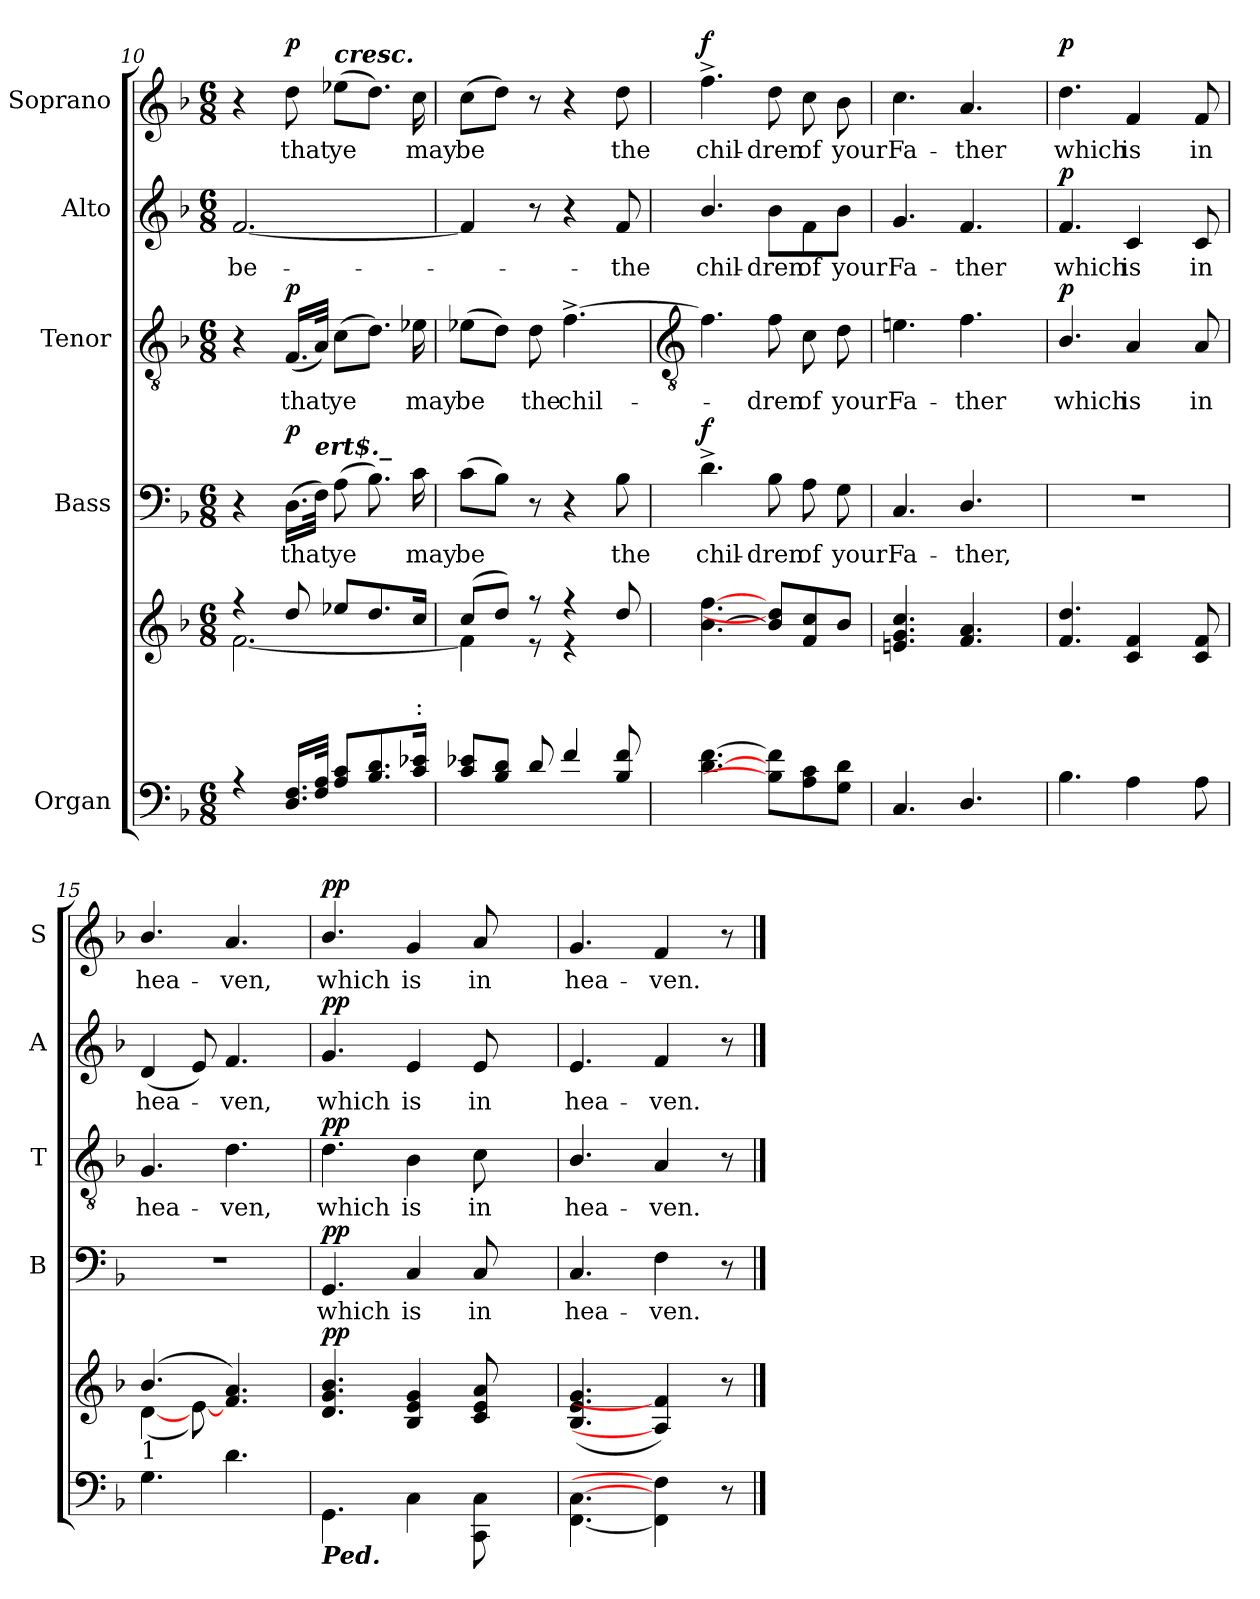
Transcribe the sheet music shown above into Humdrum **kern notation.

**kern	**kern	**text	**text	**dynam	**kern	**text	**dynam	**kern	**text	**dynam	**kern	**text	**dynam	**kern	**text	**dynam
*part5	*part5	*part5	*part5	*part5	*part4	*part4	*part4	*part3	*part3	*part3	*part2	*part2	*part2	*part1	*part1	*part1
*staff6	*staff5	*staff5	*staff5	*staff5/6	*staff4	*staff4	*staff4	*staff3	*staff3	*staff3	*staff2	*staff2	*staff2	*staff1	*staff1	*staff1
*I"Organ	*	*	*	*	*I"Bass	*	*	*I"Tenor	*	*	*I"Alto	*	*	*I"Soprano	*	*
*	*	*	*	*	*I'B	*	*	*I'T	*	*	*I'A	*	*	*I'S	*	*
*clefF4	*clefG2	*	*	*	*clefF4	*	*	*clefGv2	*	*	*clefG2	*	*	*clefG2	*	*
*k[b-]	*k[b-]	*	*	*	*k[b-]	*	*	*k[b-]	*	*	*k[b-]	*	*	*k[b-]	*	*
*F:	*F:	*	*	*	*F:	*	*	*F:	*	*	*F:	*	*	*F:	*	*
*M6/8	*M6/8	*	*	*	*M6/8	*	*	*M6/8	*	*	*M6/8	*	*	*M6/8	*	*
=10	=10	=10	=10	=10	=10	=10	=10	=10	=10	=10	=10	=10	=10	=10	=10	=10
*^	*	*	*	*	*	*	*	*	*	*	*	*	*	*	*	*
!	!LO:N:vis=1	!	!	!	!	!	!	!	!	!	!	!	!LO:LY:b	!	!	!	!
*	*	*^	*	*	*	*	*	*	*	*	*	*	*	*	*	*	*
4r	2.ryy	4r	[2.f\	.	.	.	4r	.	.	4r	.	.	[2.f	be-	.	4r	.	.
!	!	!	!	!	!	!	!	!LO:LY:b	!LO:DY:b	!	!LO:LY:b	!LO:DY:b	!	!	!	!	!LO:LY:b	!LO:DY:b
16.D 16.FLL	.	8dd/	.	.	.	.	(>16.DLL	that	p	(<16.FLL	that	p	.	.	.	8dd	that	p
!	!	!	!	!	!	!	!LO:TX:a:Bi:t=ert$._	!	!	!	!	!	!	!	!	!	!	!
32F 32AJJ	.	.	.	.	.	.	32FJJ)	.	.	32AJJ)	.	.	.	.	.	.	.	.
!	!	!	!	!	!	!	!	!	!	!	!	!	!	!	!	!LO:TX:a:Bi:t=cresc.	!	!
!	!	!	!	!	!	!	!	!LO:LY:b	!	!	!LO:LY:b	!	!	!	!	!	!LO:LY:b	!
8A 8cL	.	8ee-X/L	.	.	.	.	(>8A	ye	.	(>8cL	ye	.	.	.	.	(>8ee-XL	ye	.
8.B- 8.d	.	8.dd/	.	.	.	.	8.B-)	.	.	8.dJ)	.	.	.	.	.	8.ddJ)	.	.
!	!	!	!	!	!LO:LY:b	!	!	!LO:LY:b	!	!	!LO:LY:b	!	!	!	!	!	!LO:LY:b	!
16c 16e-XJ	.	16cc/J	.	.	:	.	16c	may	.	16e-X	may	.	.	.	.	16cc	may	.
=11	=11	=11	=11	=11	=11	=11	=11	=11	=11	=11	=11	=11	=11	=11	=11	=11	=11	=11
!	!LO:N:vis=1	!	!	!	!	!	!	!LO:LY:b	!	!	!LO:LY:b	!	!	!	!	!	!LO:LY:b	!
8c 8e-XL	2.ryy	(>8cc/L	4f\]	.	.	.	(>8cL	be	.	(>8e-XL	be	.	4f]	.	.	(>8ccL	be	.
8B- 8dJ	.	8dd/J)	.	.	.	.	8B-J)	.	.	8dJ)	.	.	.	.	.	8ddJ)	.	.
!	!	!	!	!	!	!	!	!	!	!	!LO:LY:b	!	!	!	!	!	!	!
8d	.	8r	8r	.	.	.	8r	.	.	8d	the	.	8r	.	.	8r	.	.
!	!	!	!	!	!	!	!	!	!	!	!LO:LY:b	!	!	!	!	!	!	!
4f	.	4r	4r	.	.	.	4r	.	.	[4.f^	chil-	.	4r	.	.	4r	.	.
!	!	!	!	!	!	!	!	!LO:LY:b	!	!	!	!	!	!LO:LY:b	!	!	!LO:LY:b	!
8B- 8f	.	8dd/	8ryy	.	.	.	8B-	the	.	.	.	.	8f	the	.	8dd	the	.
!!LO:LB:g=z
=12	=12	=12	=12	=12	=12	=12	=12	=12	=12	=12	=12	=12	=12	=12	=12	=12	=12	=12
*	*	*	*	*	*	*	*	*	*	*clefGv2	*	*	*	*	*	*	*	*
!	!LO:N:vis=1	!	!	!	!	!	!	!LO:LY:b	!LO:DY:b	!	!	!	!	!LO:LY:b	!	!	!LO:LY:b	!LO:DY:b
[4.d\ [4.f\	2.ryy	[4.b-\ [4.ff\	2.ryy	.	.	.	4.d^	chil-	f	4.f]	.	.	4.b-/	chil-	.	4.ff^	chil-	f
!	!	!	!	!	!	!	!	!LO:LY:b	!	!	!LO:LY:b	!	!	!LO:LY:b	!	!	!LO:LY:b	!
8B-\] 8f\]L	.	8b-/] 8dd/]L	.	.	.	.	8B-	-dren	.	8f	dren	.	8b-\L	-dren	.	8dd	-dren	.
!	!	!	!	!	!	!	!	!LO:LY:b	!	!	!LO:LY:b	!	!	!LO:LY:b	!	!	!LO:LY:b	!
8A\ 8c\	.	8f/ 8cc/	.	.	.	.	8A	of	.	8c	of	.	8f\	of	.	8cc	of	.
!	!	!	!	!	!	!	!	!LO:LY:b	!	!	!LO:LY:b	!	!	!LO:LY:b	!	!	!LO:LY:b	!
8G\ 8d\J	.	8b-/J	.	.	.	.	8G	your	.	8d	your	.	8b-\J	your	.	8b-	your	.
=13	=13	=13	=13	=13	=13	=13	=13	=13	=13	=13	=13	=13	=13	=13	=13	=13	=13	=13
!	!	!	!	!	!	!	!	!LO:LY:b	!	!	!LO:LY:b	!	!	!LO:LY:b	!	!	!LO:LY:b	!
4.C/	2ryy	4.en/ 4.g/ 4.cc/	2ryy	.	.	.	4.C	Fa-	.	4.en	Fa--	.	4.g	Fa--	.	4.cc	Fa-	.
!	!	!	!	!	!	!	!	!LO:LY:b	!	!	!LO:LY:b	!	!	!LO:LY:b	!	!	!LO:LY:b	!
4.D/	.	4.f/ 4.a/	.	.	.	.	4.D/	-ther,	.	4.f	-ther	.	4.f	-ther	.	4.a	-ther	.
.	4ryy	.	4ryy	.	.	.	.	.	.	.	.	.	.	.	.	.	.	.
=14	=14	=14	=14	=14	=14	=14	=14	=14	=14	=14	=14	=14	=14	=14	=14	=14	=14	=14
!	!	!	!	!	!	!	!LO:N:vis=1	!	!	!	!LO:LY:b	!LO:DY:b	!	!LO:LY:b	!LO:DY:b	!	!LO:LY:b	!LO:DY:b
4.B-\	2ryy	4.f/ 4.dd/	2ryy	.	.	.	2.r	.	.	4.B-/	which	p	4.f	which	p	4.dd	which	p
!	!	!	!	!	!	!	!	!	!	!	!LO:LY:b	!	!	!LO:LY:b	!	!	!LO:LY:b	!
4A\	.	4c/ 4f/	.	.	.	.	.	.	.	4A	is	.	4c	is	.	4f	is	.
.	4ryy	.	4ryy	.	.	.	.	.	.	.	.	.	.	.	.	.	.	.
!	!	!	!	!	!	!	!	!	!	!	!LO:LY:b	!	!	!LO:LY:b	!	!	!LO:LY:b	!
8A\	.	8c/ 8f/	.	.	.	.	.	.	.	8A	in	.	8c	in	.	8f	in	.
=15	=15	=15	=15	=15	=15	=15	=15	=15	=15	=15	=15	=15	=15	=15	=15	=15	=15	=15
!	!	!LO:TX:b:t=1	!	!	!	!	!	!	!	!	!	!	!	!	!	!	!	!
!	!	!	!	!	!	!	!LO:N:vis=1	!	!	!	!LO:LY:b	!	!	!LO:LY:b	!	!	!LO:LY:b	!
4.G\	2ryy	(>4.b-/	(<[4d\	.	.	.	2.r	.	.	4.G	hea-	.	(<4d	hea-	.	4.b-/	hea-	.
.	.	.	[8e\)	.	.	.	.	.	.	.	.	.	8e)	.	.	.	.	.
!	!	!	!	!	!	!	!	!	!	!	!LO:LY:b	!	!	!LO:LY:b	!	!	!LO:LY:b	!
4.d\	.	4.f/ 4.a/)	8ryy	.	.	.	.	.	.	4.d	-ven,	.	4.f	ven,	.	4.a	-ven,	.
.	4ryy	.	4ryy	.	.	.	.	.	.	.	.	.	.	.	.	.	.	.
=16	=16	=16	=16	=16	=16	=16	=16	=16	=16	=16	=16	=16	=16	=16	=16	=16	=16	=16
!LO:TX:b:Bi:t=Ped.	!	!	!	!	!	!	!	!	!	!	!	!	!	!	!	!	!	!
!	!	!	!	!	!	!LO:DY:b	!	!LO:LY:b	!LO:DY:b	!	!LO:LY:b	!LO:DY:b	!	!LO:LY:b	!LO:DY:b	!	!LO:LY:b	!LO:DY:b
4ryy	4.GG\	4.d/ 4.g/ 4.b-/	2ryy	.	.	pp	4.GG	which	pp	4.d	which	pp	4.g	which	pp	4.b-/	which	pp
8ryy	.	.	.	.	.	.	.	.	.	.	.	.	.	.	.	.	.	.
!	!	!	!	!	!	!	!	!LO:LY:b	!	!	!LO:LY:b	!	!	!LO:LY:b	!	!	!LO:LY:b	!
4ryy	4C\	4B-/ 4e/ 4g/	.	.	.	.	4C	is	.	4B-	is	.	4e	is	.	4g	is	.
.	.	.	4ryy	.	.	.	.	.	.	.	.	.	.	.	.	.	.	.
!	!	!	!	!	!	!	!	!LO:LY:b	!	!	!LO:LY:b	!	!	!LO:LY:b	!	!	!LO:LY:b	!
8ryy	8CC\ 8C\	8c/ 8e/ 8a/	.	.	.	.	8C	in	.	8c	in	.	8e	in	.	8a	in	.
4ryy	4ryy	4ryy	4ryy	.	.	.	4ryy	.	.	4ryy	.	.	4ryy	.	.	4ryy	.	.
=17	=17	=17	=17	=17	=17	=17	=17	=17	=17	=17	=17	=17	=17	=17	=17	=17	=17	=17
!	!	!	!	!	!	!	!	!LO:LY:b	!	!	!LO:LY:b	!	!	!LO:LY:b	!	!	!LO:LY:b	!
2ryy	[4.FF\ [4.C\	(>4.B-/ 4.e/ 4.g/	4ryy	.	.	.	4.C	hea-	.	4.B-/	hea-	.	4.e	hea-	.	4.g	hea-	.
.	.	.	4ryy	.	.	.	.	.	.	.	.	.	.	.	.	.	.	.
!	!	!	!	!	!	!	!	!LO:LY:b	!	!	!LO:LY:b	!	!	!LO:LY:b	!	!	!LO:LY:b	!
.	4FF\] 4F\]	4A/] 4f/])	.	.	.	.	4F	-ven.	.	4A	-ven.	.	4f	-ven.	.	4f	-ven.	.
8ryy	.	.	4ryy	.	.	.	.	.	.	.	.	.	.	.	.	.	.	.
8ryy	8r	8r	.	.	.	.	8r	.	.	8r	.	.	8r	.	.	8r	.	.
*v	*v	*	*	*	*	*	*	*	*	*	*	*	*	*	*	*	*	*
*	*v	*v	*	*	*	*	*	*	*	*	*	*	*	*	*	*	*
==	==	==	==	==	==	==	==	==	==	==	==	==	==	==	==	==
*-	*-	*-	*-	*-	*-	*-	*-	*-	*-	*-	*-	*-	*-	*-	*-	*-
